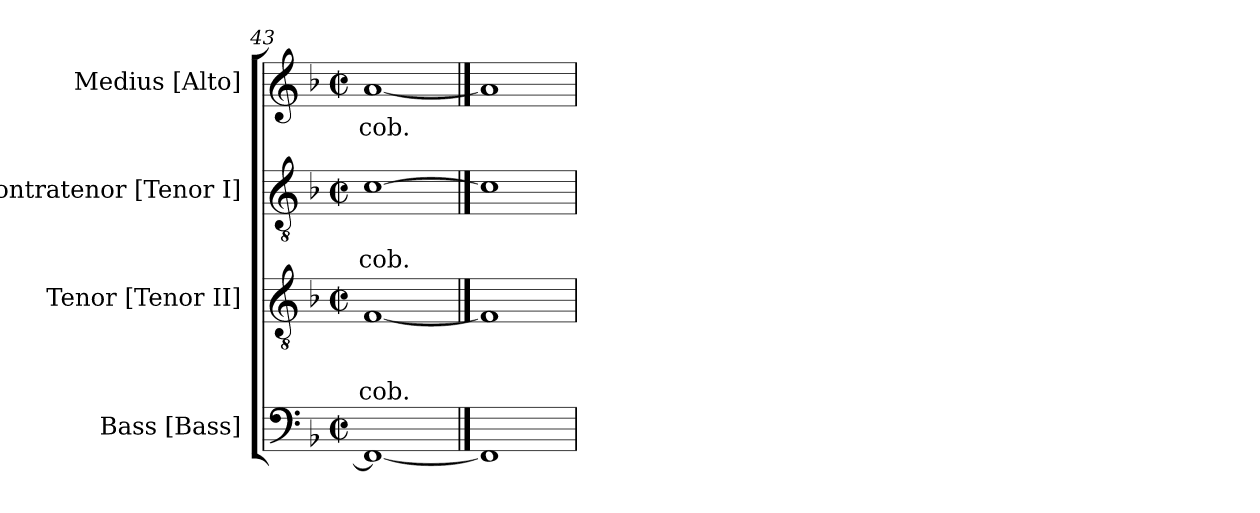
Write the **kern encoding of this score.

**kern	**text	**kern	**text	**text	**text	**kern	**text	**text	**kern	**text
*part4	*part4	*part3	*part3	*part3	*part3	*part2	*part2	*part2	*part1	*part1
*staff4	*staff4	*staff3	*staff3	*staff3	*staff3	*staff2	*staff2	*staff2	*staff1	*staff1
*I"Bass [Bass]	*	*I"Tenor [Tenor II]	*	*	*	*I"Contratenor [Tenor I]	*	*	*I"Medius [Alto]	*
*clefF4	*	*clefGv2	*	*	*	*clefGv2	*	*	*clefG2	*
*k[b-]	*	*k[b-]	*	*	*	*k[b-]	*	*	*k[b-]	*
*F:	*	*F:	*	*	*	*F:	*	*	*F:	*
*M2/2	*	*M2/2	*	*	*	*M2/2	*	*	*M2/2	*
*met(c|)	*	*met(c|)	*	*	*	*met(c|)	*	*	*met(c|)	*
=43	=43	=43	=43	=43	=43	=43	=43	=43	=43	=43
!	!	!	!	!	!LO:LY:b	!	!	!LO:LY:b	!	!LO:LY:b
1FF_	.	[1F	.	.	-cob.	[1c	.	-cob.	[1a	-cob.
==44	==44	==44	==44	==44	==44	==44	==44	==44	==44	==44
1FF]	.	1F]	.	.	.	1c]	.	.	1a]	.
=	=	=	=	=	=	=	=	=	=	=
*-	*-	*-	*-	*-	*-	*-	*-	*-	*-	*-
